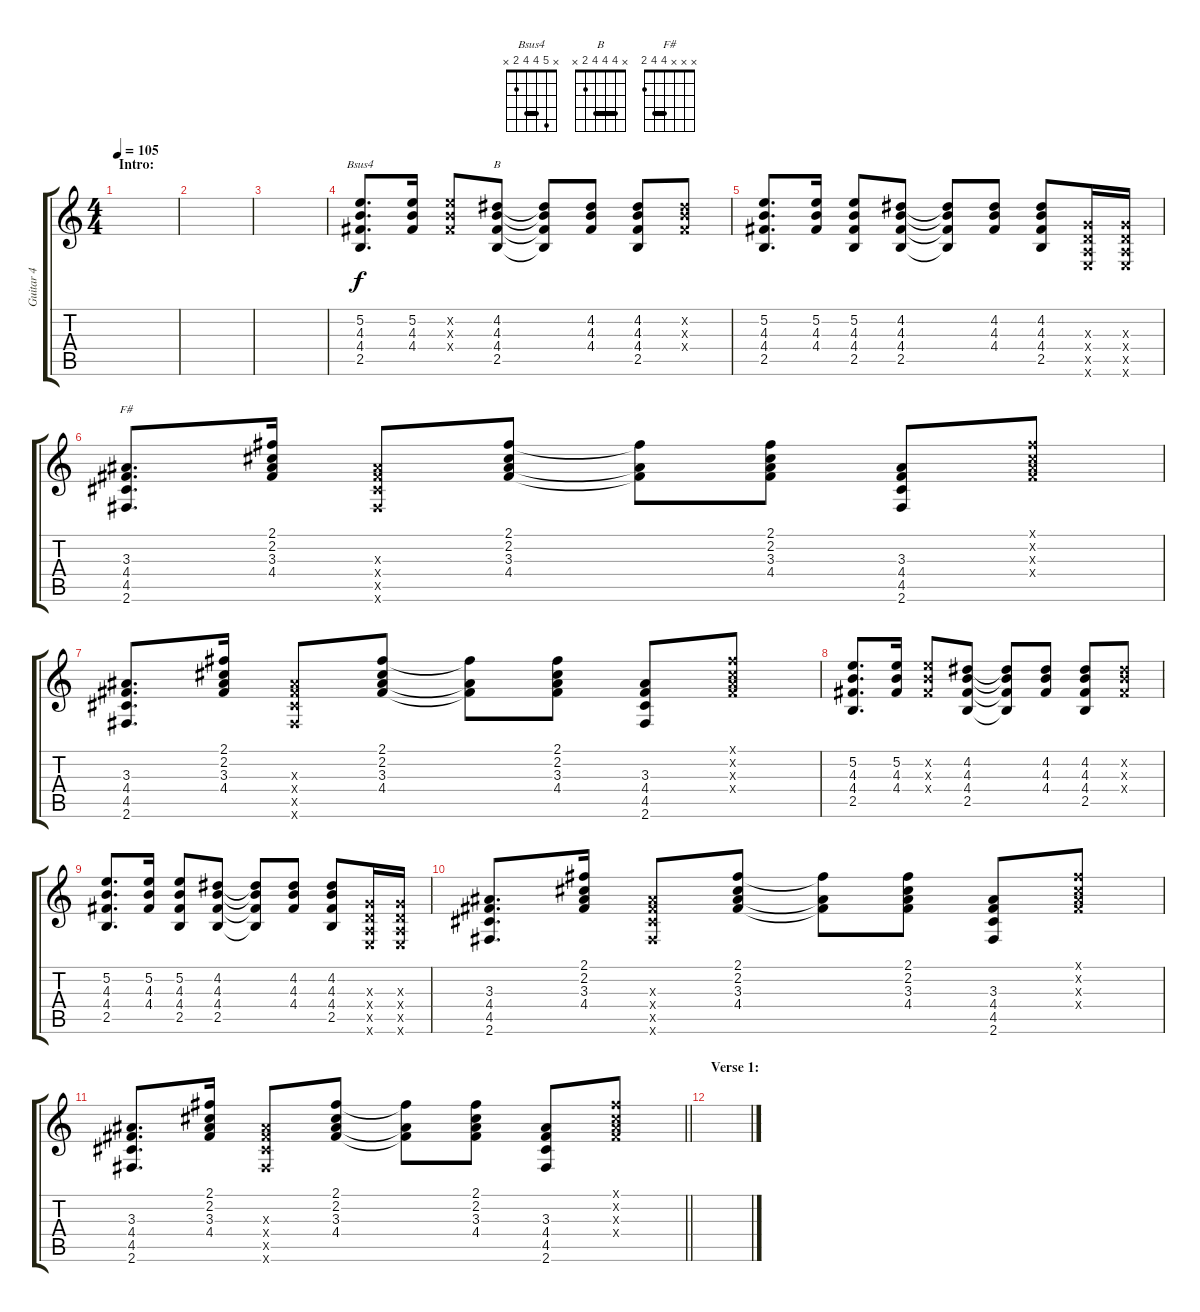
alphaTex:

\track ("Guitar 4" "Guitar 4") {instrument acousticguitarsteel}
\staff {score tabs}
\tuning (E4 B3 G3 D3 A2 E2) {hide}
\chord ("Bsus4" x 5 4 4 2 x) {barre 4}
\chord ("B" x 4 4 4 2 x) {barre 4}
\chord ("F#" x x x 4 4 2) {barre 4}
\ts (4 4)
\section ("" "Intro:")
\tempo 105
\clef g2
\ks c
|
|
|
(5.2 4.3 4.4 2.5).8{d ch "Bsus4" volume 8 balance 0 instrument acousticguitarsteel} (5.2 4.3 4.4).16 (5.2{x} 4.3{x} 4.4{x}).8 (4.2 4.3 4.4 2.5).8{ch "B"} (4.2{t} 4.3{t} 4.4{t} 2.5{t}).8 (4.2 4.3 4.4).8 (4.2 4.3 4.4 2.5).8 (4.2{x} 4.3{x} 4.4{x}).8 |
(5.2 4.3 4.4 2.5).8{d} (5.2 4.3 4.4).16 (5.2 4.3 4.4 2.5).8 (4.2 4.3 4.4 2.5).8 (4.2{t} 4.3{t} 4.4{t} 2.5{t}).8 (4.2 4.3 4.4).8 (4.2 4.3 4.4 2.5).8 (0.3{x} 0.4{x} 0.5{x} 0.6{x}).16 (0.3{x} 0.4{x} 0.5{x} 0.6{x}).16 |
(3.3 4.4 4.5 2.6).8{d ch "F#"} (2.1 2.2 3.3 4.4).16 (3.3{x} 4.4{x} 4.5{x} 2.6{x}).8 (2.1 2.2 3.3 4.4).8 (2.1{t} 3.3{t} 4.4{t}).8 (2.1 2.2 3.3 4.4).8 (3.3 4.4 4.5 2.6).8 (2.1{x} 2.2{x} 3.3{x} 4.4{x}).8 |
(3.3 4.4 4.5 2.6).8{d} (2.1 2.2 3.3 4.4).16 (3.3{x} 4.4{x} 4.5{x} 2.6{x}).8 (2.1 2.2 3.3 4.4).8 (2.1{t} 3.3{t} 4.4{t}).8 (2.1 2.2 3.3 4.4).8 (3.3 4.4 4.5 2.6).8 (2.1{x} 2.2{x} 3.3{x} 4.4{x}).8 |
(5.2 4.3 4.4 2.5).8{d} (5.2 4.3 4.4).16 (5.2{x} 4.3{x} 4.4{x}).8 (4.2 4.3 4.4 2.5).8 (4.2{t} 4.3{t} 4.4{t} 2.5{t}).8 (4.2 4.3 4.4).8 (4.2 4.3 4.4 2.5).8 (4.2{x} 4.3{x} 4.4{x}).8 |
(5.2 4.3 4.4 2.5).8{d} (5.2 4.3 4.4).16 (5.2 4.3 4.4 2.5).8 (4.2 4.3 4.4 2.5).8 (4.2{t} 4.3{t} 4.4{t} 2.5{t}).8 (4.2 4.3 4.4).8 (4.2 4.3 4.4 2.5).8 (0.3{x} 0.4{x} 0.5{x} 0.6{x}).16 (0.3{x} 0.4{x} 0.5{x} 0.6{x}).16 |
(3.3 4.4 4.5 2.6).8{d} (2.1 2.2 3.3 4.4).16 (3.3{x} 4.4{x} 4.5{x} 2.6{x}).8 (2.1 2.2 3.3 4.4).8 (2.1{t} 3.3{t} 4.4{t}).8 (2.1 2.2 3.3 4.4).8 (3.3 4.4 4.5 2.6).8 (2.1{x} 2.2{x} 3.3{x} 4.4{x}).8 |
\barLineRight lightlight
(3.3 4.4 4.5 2.6).8{d} (2.1 2.2 3.3 4.4).16 (3.3{x} 4.4{x} 4.5{x} 2.6{x}).8 (2.1 2.2 3.3 4.4).8 (2.1{t} 3.3{t} 4.4{t}).8 (2.1 2.2 3.3 4.4).8 (3.3 4.4 4.5 2.6).8 (2.1{x} 2.2{x} 3.3{x} 4.4{x}).8 |
\section ("" "Verse 1:")
